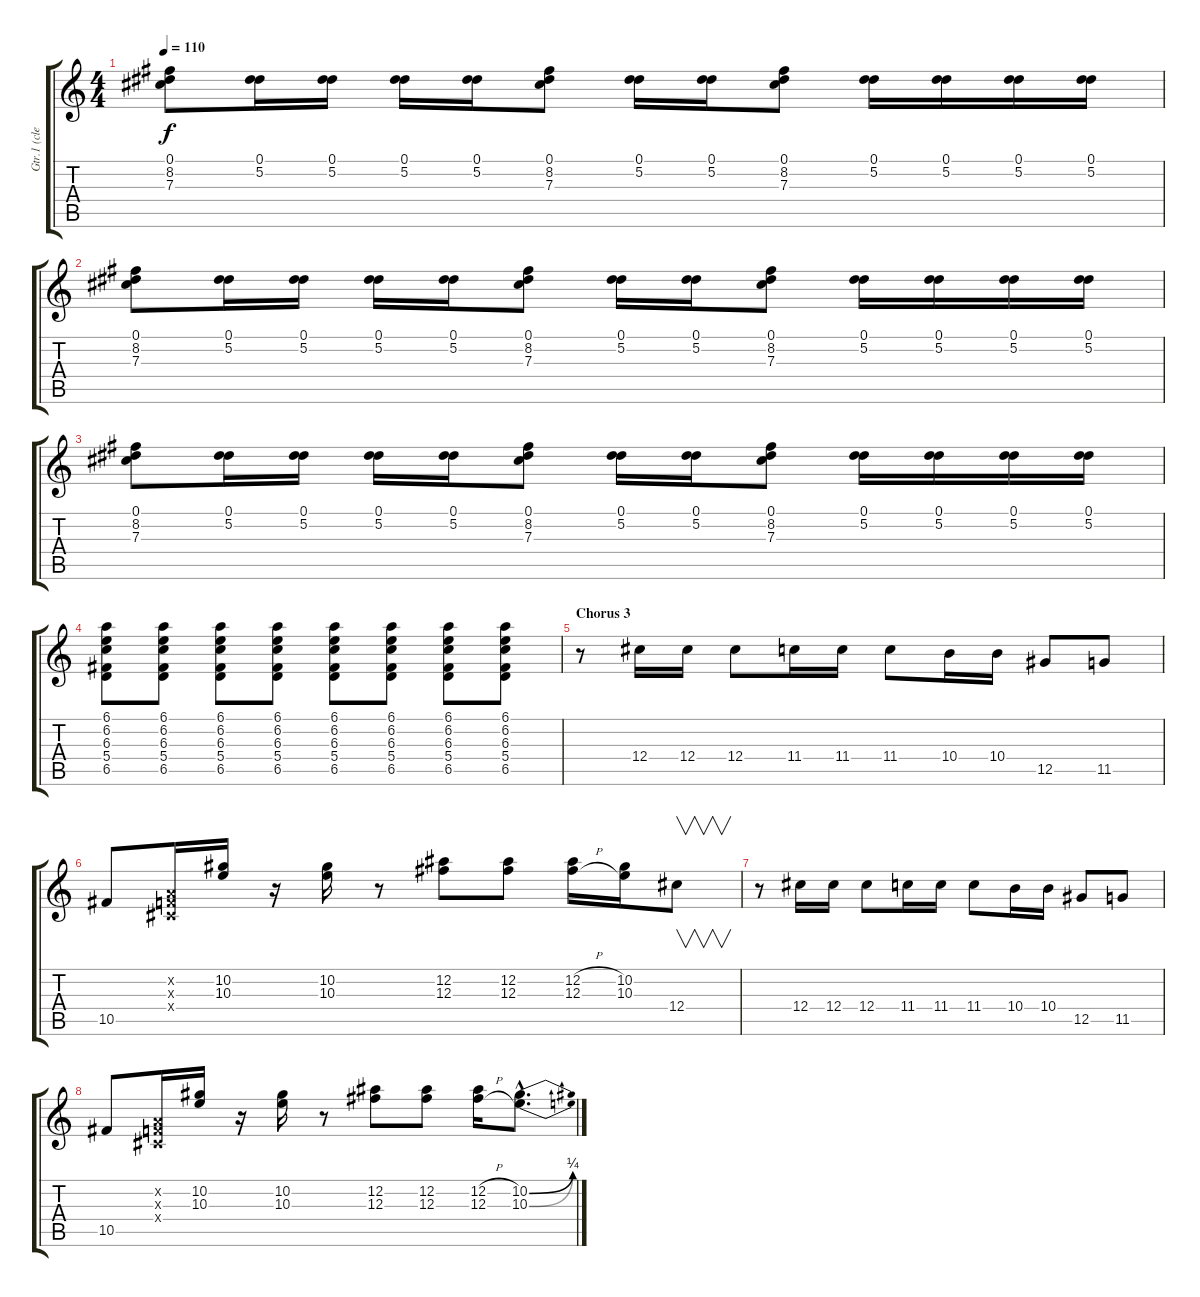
\track ("Gtr.1 (clean)" "Gtr.1 (cle") {instrument electricguitarclean}
\staff {score tabs}
\tuning (Eb4 Bb3 Gb3 Db3 Ab2 Eb2) {hide}
\ts (4 4)
\tempo 110
\clef g2
\ks c
(0.1 8.2 7.3).8{dy f} (0.1 5.2).16 (0.1 5.2).16 (0.1 5.2).16 (0.1 5.2).16 (0.1 8.2 7.3).8 (0.1 5.2).16 (0.1 5.2).16 (0.1 8.2 7.3).8 (0.1 5.2).16 (0.1 5.2).16 (0.1 5.2).16 (0.1 5.2).16 |
(0.1 8.2 7.3).8 (0.1 5.2).16 (0.1 5.2).16 (0.1 5.2).16 (0.1 5.2).16 (0.1 8.2 7.3).8 (0.1 5.2).16 (0.1 5.2).16 (0.1 8.2 7.3).8 (0.1 5.2).16 (0.1 5.2).16 (0.1 5.2).16 (0.1 5.2).16 |
(0.1 8.2 7.3).8 (0.1 5.2).16 (0.1 5.2).16 (0.1 5.2).16 (0.1 5.2).16 (0.1 8.2 7.3).8 (0.1 5.2).16 (0.1 5.2).16 (0.1 8.2 7.3).8 (0.1 5.2).16 (0.1 5.2).16 (0.1 5.2).16 (0.1 5.2).16 |
(6.1 6.2 6.3 5.4 6.5).8 (6.1 6.2 6.3 5.4 6.5).8 (6.1 6.2 6.3 5.4 6.5).8 (6.1 6.2 6.3 5.4 6.5).8 (6.1 6.2 6.3 5.4 6.5).8 (6.1 6.2 6.3 5.4 6.5).8 (6.1 6.2 6.3 5.4 6.5).8 (6.1 6.2 6.3 5.4 6.5).8 |
\section ("" "Chorus 3")
r.8 12.4.16 12.4.16 12.4.8 11.4.16 11.4.16 11.4.8 10.4.16 10.4.16 12.5.8 11.5.8 |
10.5.8 (-1.2{x} -1.3{x} 0.4{x}).16 (10.2 10.3).16 r.16 (10.2 10.3).16 r.8 (12.2 12.3).8 (12.2 12.3).8 (12.2{h} 12.3{h}).16 (10.2 10.3).16 12.4.8{v} |
r.8 12.4.16 12.4.16 12.4.8 11.4.16 11.4.16 11.4.8 10.4.16 10.4.16 12.5.8 11.5.8 |
10.5.8 (-1.2{x} -1.3{x} 0.4{x}).16 (10.2 10.3).16 r.16 (10.2 10.3).16 r.8 (12.2 12.3).8 (12.2 12.3).8 (12.2{h} 12.3{h}).16 (10.2{be (bend 0 0 60 1) hac} 10.3{be (bend 0 0 60 1) hac}).8{d}
